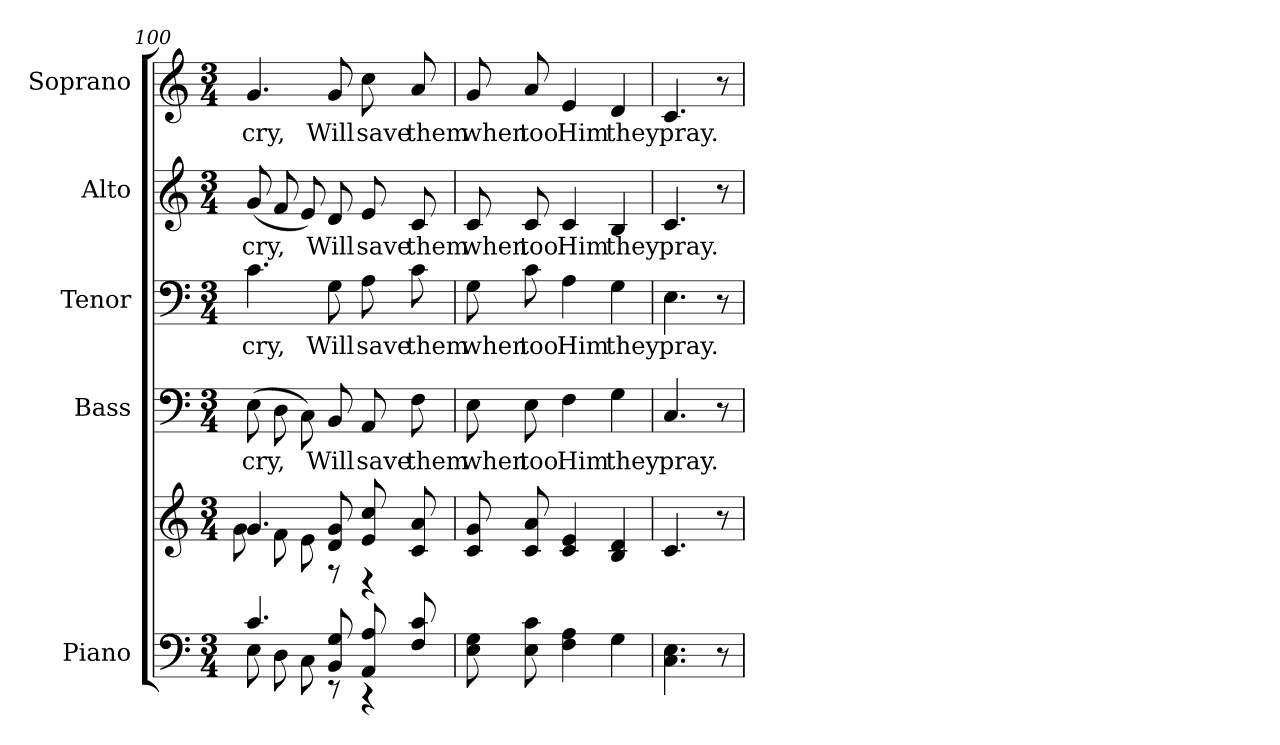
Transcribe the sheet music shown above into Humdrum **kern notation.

**kern	**kern	**kern	**text	**kern	**text	**kern	**text	**kern	**text
*part5	*part5	*part4	*part4	*part3	*part3	*part2	*part2	*part1	*part1
*staff6	*staff5	*staff4	*staff4	*staff3	*staff3	*staff2	*staff2	*staff1	*staff1
*I"Piano	*	*I"Bass	*	*I"Tenor	*	*I"Alto	*	*I"Soprano	*
*I'Pno.	*	*I'B.	*	*I'T.	*	*I'A.	*	*I'S.	*
*clefF4	*clefG2	*clefF4	*	*clefF4	*	*clefG2	*	*clefG2	*
*k[]	*k[]	*k[]	*	*k[]	*	*k[]	*	*k[]	*
*C:	*C:	*C:	*	*C:	*	*C:	*	*C:	*
*M3/4	*M3/4	*M3/4	*	*M3/4	*	*M3/4	*	*M3/4	*
=100	=100	=100	=100	=100	=100	=100	=100	=100	=100
*^	*^	*	*	*	*	*	*	*	*
!	!	!	!	!	!LO:LY:b:color=#000000	!	!	!	!	!	!
!	!	!	!	!	!	!	!LO:LY:b:color=#000000	!	!	!	!
!	!	!	!	!	!	!	!	!	!LO:LY:b:color=#000000	!	!
!	!	!	!	!	!	!	!	!	!	!	!LO:LY:b:color=#000000
4.ci/	8Ei\	4.gi/	8gi\	(8Ei\	cry,	4.ci\	cry,	(8gi/	cry,	4.gi/	cry,
.	8Di\	.	8fi\	8Di\	.	.	.	8fi/	.	.	.
.	8Ci\	.	8ei\	8Ci\)	.	.	.	8ei/)	.	.	.
!	!	!	!	!	!LO:LY:b:color=#000000	!	!	!	!	!	!
!	!	!	!	!	!	!	!LO:LY:b:color=#000000	!	!	!	!
!	!	!	!	!	!	!	!	!	!LO:LY:b:color=#000000	!	!
!	!	!	!	!	!	!	!	!	!	!	!LO:LY:b:color=#000000
8BBi/ 8Gi	8r	8di/ 8gi	8r	8BBi/	Will	8Gi\	Will	8di/	Will	8gi/	Will
!	!	!	!	!	!LO:LY:b:color=#000000	!	!	!	!	!	!
!	!	!	!	!	!	!	!LO:LY:b:color=#000000	!	!	!	!
!	!	!	!	!	!	!	!	!	!LO:LY:b:color=#000000	!	!
!	!	!	!	!	!	!	!	!	!	!	!LO:LY:b:color=#000000
8AAi/ 8Ai	4r	8ei/ 8cci	4r	8AAi/	save	8Ai\	save	8ei/	save	8cci\	save
!	!	!	!	!	!LO:LY:b:color=#000000	!	!	!	!	!	!
!	!	!	!	!	!	!	!LO:LY:b:color=#000000	!	!	!	!
!	!	!	!	!	!	!	!	!	!LO:LY:b:color=#000000	!	!
!	!	!	!	!	!	!	!	!	!	!	!LO:LY:b:color=#000000
8Fi/ 8ci	.	8ci/ 8ai	.	8Fi\	them	8ci\	them	8ci/	them	8ai/	them
*v	*v	*	*	*	*	*	*	*	*	*	*
*	*v	*v	*	*	*	*	*	*	*	*
!!LO:PB:g=z
=101	=101	=101	=101	=101	=101	=101	=101	=101	=101
!	!	!	!LO:LY:b:color=#000000	!	!	!	!	!	!
!	!	!	!	!	!LO:LY:b:color=#000000	!	!	!	!
!	!	!	!	!	!	!	!LO:LY:b:color=#000000	!	!
!	!	!	!	!	!	!	!	!	!LO:LY:b:color=#000000
8Ei\ 8Gi	8ci/ 8gi	8Ei\	when	8Gi\	when	8ci/	when	8gi/	when
!	!	!	!LO:LY:b:color=#000000	!	!	!	!	!	!
!	!	!	!	!	!LO:LY:b:color=#000000	!	!	!	!
!	!	!	!	!	!	!	!LO:LY:b:color=#000000	!	!
!	!	!	!	!	!	!	!	!	!LO:LY:b:color=#000000
8Ei\ 8ci	8ci/ 8ai	8Ei\	too	8ci\	too	8ci/	too	8ai/	too
!	!	!	!LO:LY:b:color=#000000	!	!	!	!	!	!
!	!	!	!	!	!LO:LY:b:color=#000000	!	!	!	!
!	!	!	!	!	!	!	!LO:LY:b:color=#000000	!	!
!	!	!	!	!	!	!	!	!	!LO:LY:b:color=#000000
4Fi\ 4Ai	4ci/ 4ei	4Fi\	Him	4Ai\	Him	4ci/	Him	4ei/	Him
!	!	!	!LO:LY:b:color=#000000	!	!	!	!	!	!
!	!	!	!	!	!LO:LY:b:color=#000000	!	!	!	!
!	!	!	!	!	!	!	!LO:LY:b:color=#000000	!	!
!	!	!	!	!	!	!	!	!	!LO:LY:b:color=#000000
4Gi\	4Bi/ 4di	4Gi\	they	4Gi\	they	4Bi/	they	4di/	they
=102	=102	=102	=102	=102	=102	=102	=102	=102	=102
!	!	!	!LO:LY:b:color=#000000	!	!	!	!	!	!
!	!	!	!	!	!LO:LY:b:color=#000000	!	!	!	!
!	!	!	!	!	!	!	!LO:LY:b:color=#000000	!	!
!	!	!	!	!	!	!	!	!	!LO:LY:b:color=#000000
4.Ci\ 4.Ei	4.ci/	4.Ci/	pray.	4.Ei\	pray.	4.ci/	pray.	4.ci/	pray.
8r	8r	8r	.	8r	.	8r	.	8r	.
=	=	=	=	=	=	=	=	=	=
*-	*-	*-	*-	*-	*-	*-	*-	*-	*-
